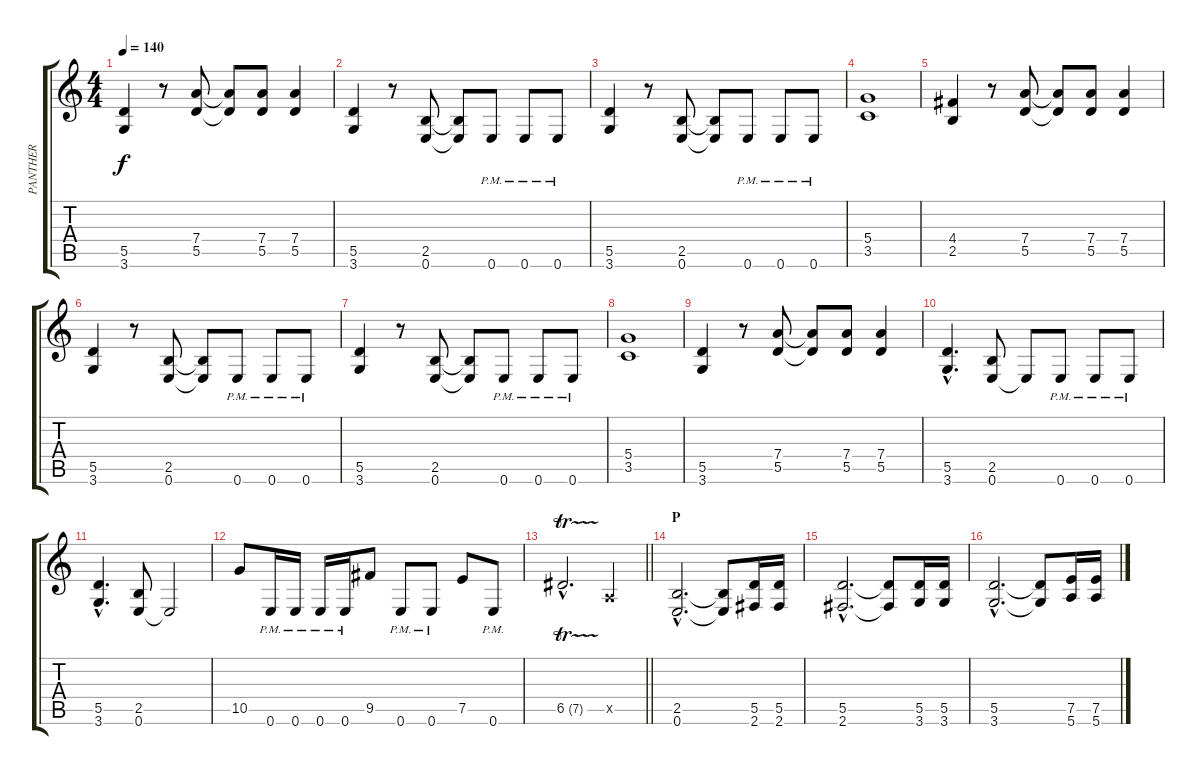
\track ("PANTHER" "PANTHER") {instrument distortionguitar}
\staff {score tabs}
\tuning (E4 B3 G3 D3 A2 E2) {hide}
\ts (4 4)
\tempo 140
\clef g2
\ks c
(5.5 3.6).4{dy f} r.8 (7.4 5.5).8 (7.4{t} 5.5{t}).8 (7.4 5.5).8 (7.4 5.5).4 |
(5.5 3.6).4 r.8 (2.5 0.6).8 (2.5{t} 0.6{t}).8 0.6{pm}.8 0.6{pm}.8 0.6{pm}.8 |
(5.5 3.6).4 r.8 (2.5 0.6).8 (2.5{t} 0.6{t}).8 0.6{pm}.8 0.6{pm}.8 0.6{pm}.8 |
(5.4 3.5).1 |
(4.4 2.5).4 r.8 (7.4 5.5).8 (7.4{t} 5.5{t}).8 (7.4 5.5).8 (7.4 5.5).4 |
(5.5 3.6).4 r.8 (2.5 0.6).8 (2.5{t} 0.6{t}).8 0.6{pm}.8 0.6{pm}.8 0.6{pm}.8 |
(5.5 3.6).4 r.8 (2.5 0.6).8 (2.5{t} 0.6{t}).8 0.6{pm}.8 0.6{pm}.8 0.6{pm}.8 |
(5.4 3.5).1 |
(5.5 3.6).4 r.8 (7.4 5.5).8 (7.4{t} 5.5{t}).8 (7.4 5.5).8 (7.4 5.5).4 |
(5.5{hac} 3.6{hac}).4{d} (2.5 0.6).8 0.6{t}.8 0.6{pm}.8 0.6{pm}.8 0.6{pm}.8 |
(5.5{hac} 3.6{hac}).4{d} (2.5 0.6).8 0.6{t}.2 |
10.5.8 0.6{pm}.16 0.6{pm}.16 0.6{pm}.16 0.6{pm}.16 9.5.8 0.6{pm}.8 0.6{pm}.8 7.5.8 0.6{pm}.8 |
\barLineRight lightlight
6.5{tr (7 16) hac}.2{d} 0.5{x}.4 |
\section ("" "P")
(2.5{hac} 0.6{hac}).2{d} (2.5{t} 0.6{t}).8 (5.5 2.6).16 (5.5 2.6).16 |
(5.5{hac} 2.6{hac}).2{d} (5.5{t} 2.6{t}).8 (5.5 3.6).16 (5.5 3.6).16 |
(5.5{hac} 3.6{hac}).2{d} (5.5{t} 3.6{t}).8 (7.5 5.6).16 (7.5 5.6).16
